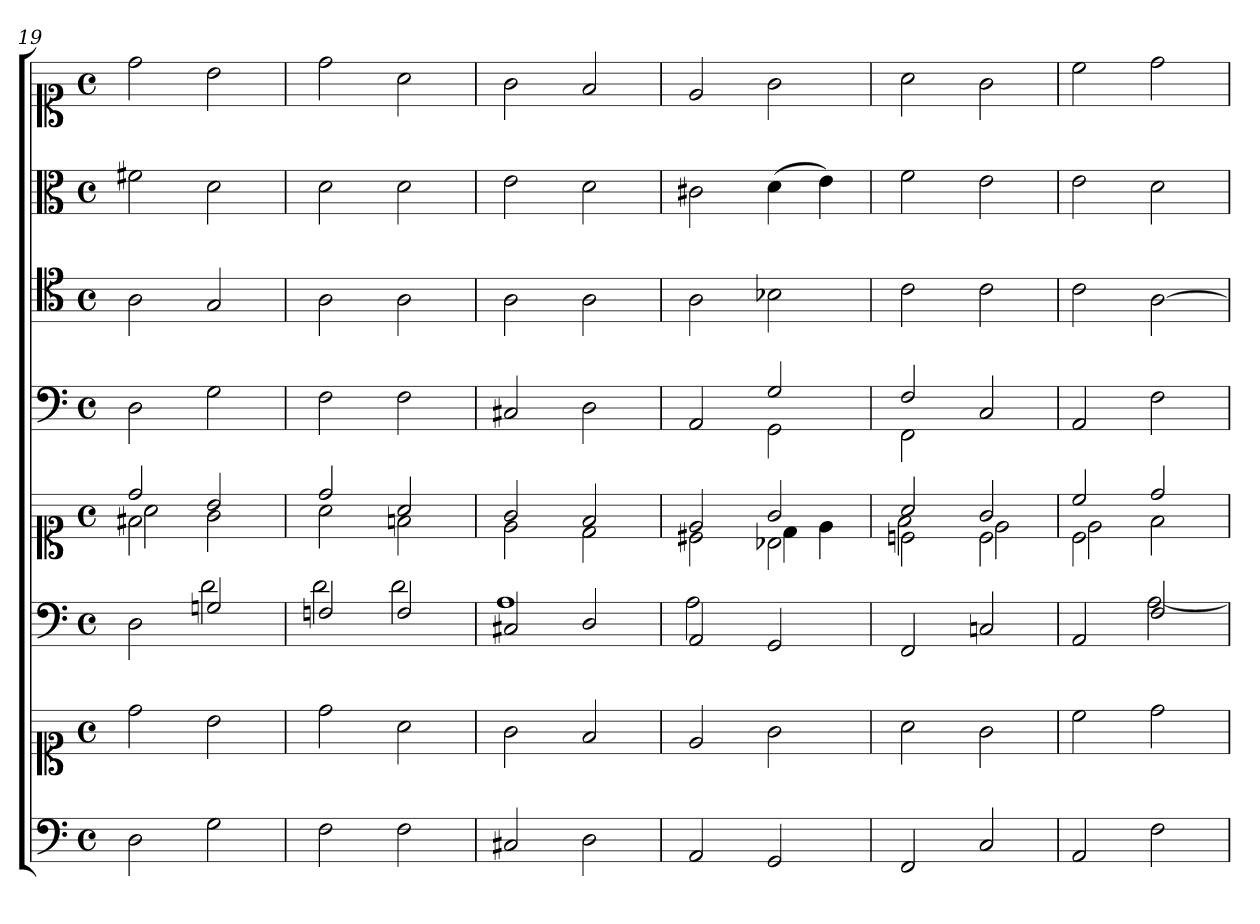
**kern	**kern	**kern	**kern	**kern	**kern	**kern	**kern
*part6	*part6	*part5	*part5	*part4	*part3	*part2	*part1
*staff8	*staff7	*staff6	*staff5	*staff4	*staff3	*staff2	*staff1
*clefF4	*clefC1	*clefF4	*clefC1	*clefF4	*clefC4	*clefC3	*clefC1
*k[]	*k[]	*k[]	*k[]	*k[]	*k[]	*k[]	*k[]
*M4/4	*M4/4	*M4/4	*M4/4	*M4/4	*M4/4	*M4/4	*M4/4
*met(c)	*met(c)	*met(c)	*met(c)	*met(c)	*met(c)	*met(c)	*met(c)
=19	=19	=19	=19	=19	=19	=19	=19
*	*	*^	*^	*	*	*	*
*	*	*	*	*	*^	*	*	*	*
2D	2dd	2D	2ryy	2dd	2f#X	2a\	2D	2A	2f#X	2dd
2G	2b	2Gn	2d	2b	2ryy	2g\	2G	2G	2d	2b
*	*	*	*	*	*v	*v	*	*	*	*
=20	=20	=20	=20	=20	=20	=20	=20	=20	=20
2F	2dd	2Fn	2d	2dd	2a	2F	2A	2d	2dd
2F	2a	2F	2d	2a	2fn	2F	2A	2d	2a
=21	=21	=21	=21	=21	=21	=21	=21	=21	=21
2C#X	2g	2C#X	1A	2g	2e	2C#X	2A	2e	2g
2D	2f	2D	.	2f	2d	2D	2A	2d	2f
=22	=22	=22	=22	=22	=22	=22	=22	=22	=22
*	*	*	*	*	*^	*^	*	*	*
2AA	2e	2AA	2A	2e	2ryy	2c#X\	2AA	2ryy	2A	2c#X	2e
2GG	2g	2GG	2ryy	2g	2B-X	4d\	2G	2GG	2B-X	(4d	2g
.	.	.	.	.	.	4e\	.	.	.	4e)	.
*	*	*v	*v	*	*	*	*	*	*	*	*
=23	=23	=23	=23	=23	=23	=23	=23	=23	=23	=23
2FF	2a	2FF	2a	2cn	2f\	2F	2FF	2c	2f	2a
2C	2g	2Cn	2g	2c	2e\	2C	2ryy	2c	2e	2g
*	*	*	*	*	*	*v	*v	*	*	*
=24	=24	=24	=24	=24	=24	=24	=24	=24	=24
*	*	*^	*	*	*	*	*	*	*
2AA	2cc	2AA	2ryy	2cc	2c	2e\	2AA	2c	2e	2cc
2F	2dd	2F	[2A	2dd	2ryy	2f\	2F	[2A	2d	2dd
*	*	*v	*v	*	*	*	*	*	*	*
*	*	*	*v	*v	*v	*	*	*	*
=	=	=	=	=	=	=	=
*-	*-	*-	*-	*-	*-	*-	*-
